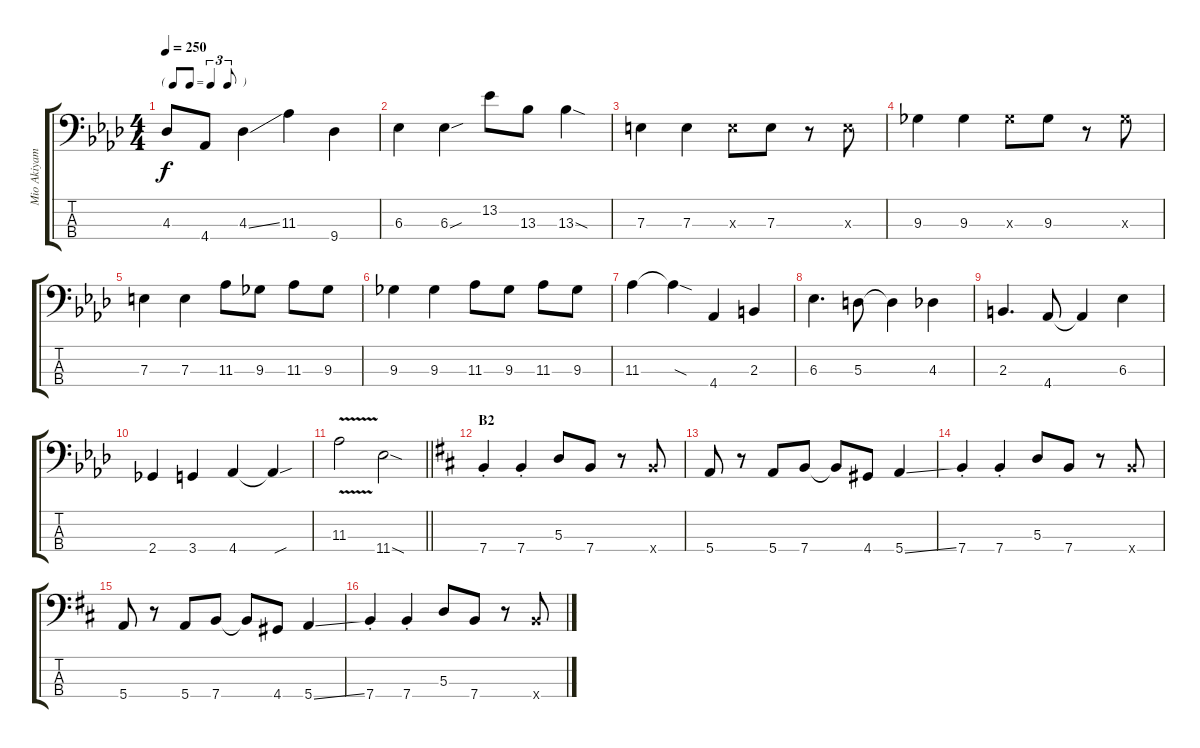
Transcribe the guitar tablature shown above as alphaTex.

\track ("Mio Akiyama" "Mio Akiyam") {instrument electricbassfinger}
\staff {score tabs}
\tuning (G2 D2 A1 E1) {hide}
\ts (4 4)
\tf triplet8th
\tempo 250
\clef f4
\ks ab
4.3.8{dy f} 4.4.8 4.3{ss}.4 11.3.4 9.4.4 |
6.3.4 6.3{sou}.4 13.2.8 13.3.8 13.3{sod}.4 |
7.3.4 7.3.4 7.3{x}.8 7.3.8 r.8 7.3{x}.8 |
9.3.4 9.3.4 9.3{x}.8 9.3.8 r.8 9.3{x}.8 |
7.3.4 7.3.4 11.3.8 9.3.8 11.3.8 9.3.8 |
9.3.4 9.3.4 11.3.8 9.3.8 11.3.8 9.3.8 |
11.3.4 11.3{sod t}.4 4.4.4 2.3.4 |
6.3.4{d} 5.3.8 5.3{t}.4 4.3.4 |
2.3.4{d} 4.4.8 4.4{t}.4 6.3.4 |
2.4.4 3.4.4 4.4.4 4.4{sou t}.4 |
\barLineRight lightlight
11.3{v}.2 11.4{sod}.2 |
\section ("" "B2")
\ks d
7.4{st}.4 7.4{st}.4 5.3.8 7.4.8 r.8 7.4{x}.8 |
5.4.8 r.8 5.4.8 7.4.8 7.4{t}.8 4.4.8 5.4{ss}.4 |
7.4{st}.4 7.4{st}.4 5.3.8 7.4.8 r.8 7.4{x}.8 |
5.4.8 r.8 5.4.8 7.4.8 7.4{t}.8 4.4.8 5.4{ss}.4 |
7.4{st}.4 7.4{st}.4 5.3.8 7.4.8 r.8 7.4{x}.8
